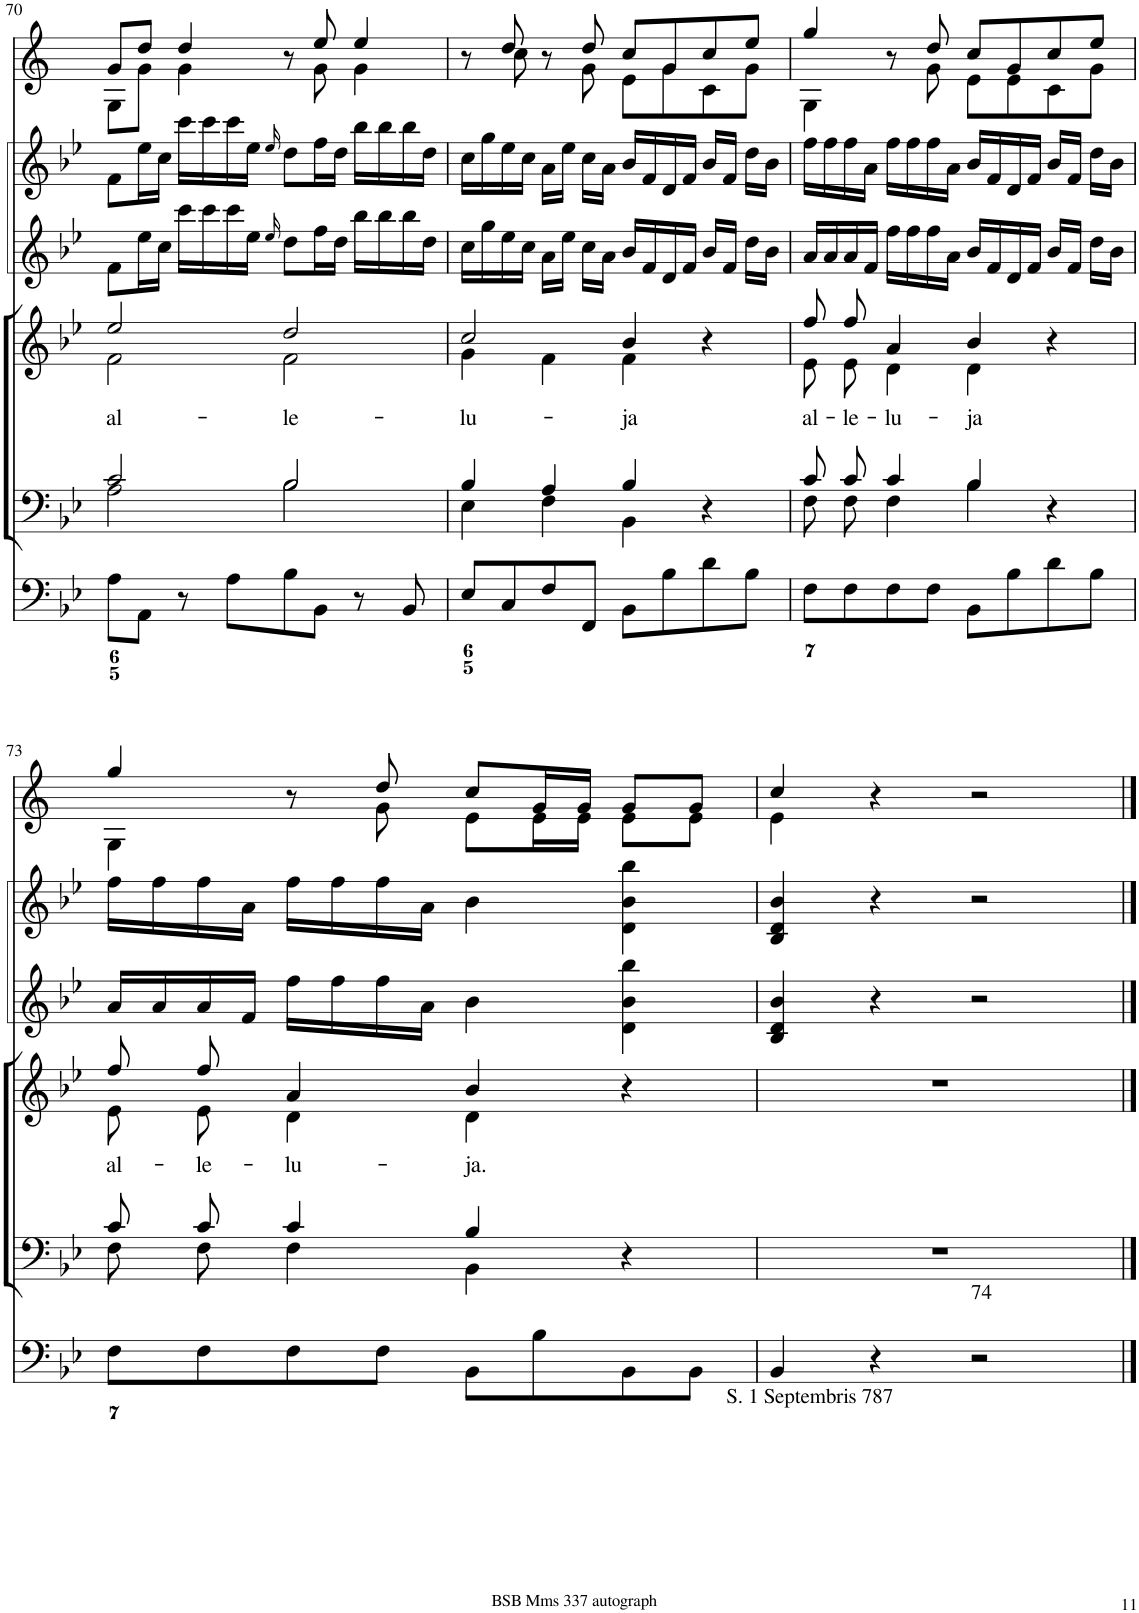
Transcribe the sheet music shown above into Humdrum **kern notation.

**kern	**kern	**kern	**text	**kern	**kern	**kern
*part6	*part5	*part4	*part4	*part3	*part2	*part1
*staff6	*staff5	*staff4	*staff4	*staff3	*staff2	*staff1
*I"Organ	*I"Voice	*I"Voice	*	*I"Violino 2	*I"Violino 1	*I"Clarini in B[b]
*	*	*	*	*I'Vln	*I'Vln	*
!!LO:PB:g=z
*clefF4	*clefF4	*clefG2	*	*clefG2	*clefG2	*clefG2
*	*	*	*	*	*	*Trd1c2
*k[b-e-]	*k[b-e-]	*k[b-e-]	*	*k[b-e-]	*k[b-e-]	*k[]
*M4/4	*M4/4	*M4/4	*	*M4/4	*M4/4	*M4/4
*met(c)	*met(c)	*met(c)	*	*met(c)	*met(c)	*met(c)
=70	=70	=70	=70	=70	=70	=70
*	*^	*	*	*	*	*
!	!	!	!	!LO:LY:b	!	!	!
*	*	*	*^	*	*	*	*^
8A\L	2c/	2A\	2ee-/	2f\	al-	8f\L	8f\L	8g/L	8G\L
8AA\J	.	.	.	.	.	16ee-\L	16ee-\L	8dd/J	8g\J
.	.	.	.	.	.	16cc\JJ	16cc\JJ	.	.
8r	.	.	.	.	.	16ccc\LL	16ccc\LL	4dd/	4g\
.	.	.	.	.	.	16ccc\	16ccc\	.	.
8A\L	.	.	.	.	.	16ccc\	16ccc\	.	.
.	.	.	.	.	.	16ee-\JJ	16ee-\JJ	.	.
.	.	.	.	.	.	16qee-/	16qee-/	.	.
!	!	!	!	!	!LO:LY:b	!	!	!	!
8B-\	2B-/	2B-\	2dd/	2f\	-le-	8dd\L	8dd\L	8r	8ryy
8BB-\J	.	.	.	.	.	16ff\L	16ff\L	8ee/	8g\
.	.	.	.	.	.	16dd\JJ	16dd\JJ	.	.
8r	.	.	.	.	.	16bb-\LL	16bb-\LL	4ee/	4g\
.	.	.	.	.	.	16bb-\	16bb-\	.	.
8BB-/	.	.	.	.	.	16bb-\	16bb-\	.	.
.	.	.	.	.	.	16dd\JJ	16dd\JJ	.	.
=71	=71	=71	=71	=71	=71	=71	=71	=71	=71
!	!	!	!	!	!LO:LY:b	!	!	!	!
8E-/L	4B-/	4E-\	2cc/	4g\	-lu-	16cc\LL	16cc\LL	8r	8ryy
.	.	.	.	.	.	16gg\	16gg\	.	.
8C/	.	.	.	.	.	16ee-\	16ee-\	8dd/	8cc\
.	.	.	.	.	.	16cc\JJ	16cc\JJ	.	.
8F/	4A/	4F\	.	4f\	.	16a\LL	16a\LL	8r	8ryy
.	.	.	.	.	.	16ee-\JJ	16ee-\JJ	.	.
8FF/J	.	.	.	.	.	16cc\LL	16cc\LL	8dd/	8g\
.	.	.	.	.	.	16a\JJ	16a\JJ	.	.
!	!	!	!	!	!LO:LY:b	!	!	!	!
8BB-\L	4B-/	4BB-\	4b-/	4f\	-ja	16b-/LL	16b-/LL	8cc/L	8e\L
.	.	.	.	.	.	16f/	16f/	.	.
8B-\	.	.	.	.	.	16d/	16d/	8g/	8g\
.	.	.	.	.	.	16f/JJ	16f/JJ	.	.
8d\	4r	4ryy	4r	4ryy	.	16b-/LL	16b-/LL	8cc/	8c\
.	.	.	.	.	.	16f/JJ	16f/JJ	.	.
8B-\J	.	.	.	.	.	16dd\LL	16dd\LL	8ee/J	8g\J
.	.	.	.	.	.	16b-\JJ	16b-\JJ	.	.
=72	=72	=72	=72	=72	=72	=72	=72	=72	=72
!	!	!	!	!	!LO:LY:b	!	!	!	!
8F\L	8c/L	8F\L	8ff/L	8e-\L	al-	16a/LL	16ff\LL	4gg/	4G\
.	.	.	.	.	.	16a/	16ff\	.	.
!	!	!	!	!	!LO:LY:b	!	!	!	!
8F\	8c/J	8F\J	8ff/J	8e-\J	-le-	16a/	16ff\	.	.
.	.	.	.	.	.	16f/JJ	16a\JJ	.	.
!	!	!	!	!	!LO:LY:b	!	!	!	!
8F\	4c/	4F\	4a/	4d\	-lu-	16ff\LL	16ff\LL	8r	8ryy
.	.	.	.	.	.	16ff\	16ff\	.	.
8F\J	.	.	.	.	.	16ff\	16ff\	8dd/	8g\
.	.	.	.	.	.	16a\JJ	16a\JJ	.	.
!	!	!	!	!	!LO:LY:b	!	!	!	!
8BB-\L	4B-/	4B-\	4b-/	4d\	-ja	16b-/LL	16b-/LL	8cc/L	8e\L
.	.	.	.	.	.	16f/	16f/	.	.
8B-\	.	.	.	.	.	16d/	16d/	8g/	8e\
.	.	.	.	.	.	16f/JJ	16f/JJ	.	.
8d\	4r	4ryy	4r	4ryy	.	16b-/LL	16b-/LL	8cc/	8c\
.	.	.	.	.	.	16f/JJ	16f/JJ	.	.
8B-\J	.	.	.	.	.	16dd\LL	16dd\LL	8ee/J	8g\J
.	.	.	.	.	.	16b-\JJ	16b-\JJ	.	.
!!LO:LB:g=z	!!
=73	=73	=73	=73	=73	=73	=73	=73	=73	=73
!	!	!	!	!	!LO:LY:b	!	!	!	!
8F\L	8c/L	8F\L	8ff/L	8e-\L	al-	16a/LL	16ff\LL	4gg/	4G\
.	.	.	.	.	.	16a/	16ff\	.	.
!	!	!	!	!	!LO:LY:b	!	!	!	!
8F\	8c/J	8F\J	8ff/J	8e-\J	-le-	16a/	16ff\	.	.
.	.	.	.	.	.	16f/JJ	16a\JJ	.	.
!	!	!	!	!	!LO:LY:b	!	!	!	!
8F\	4c/	4F\	4a/	4d\	-lu-	16ff\LL	16ff\LL	8r	8ryy
.	.	.	.	.	.	16ff\	16ff\	.	.
8F\J	.	.	.	.	.	16ff\	16ff\	8dd/	8g\
.	.	.	.	.	.	16a\JJ	16a\JJ	.	.
!	!	!	!	!	!LO:LY:b	!	!	!	!
8BB-\L	4B-/	4BB-\	4b-/	4d\	-ja.	4b-\	4b-\	8cc/L	8e\L
8B-\	.	.	.	.	.	.	.	16g/L	16e\L
.	.	.	.	.	.	.	.	16g/JJ	16e\JJ
8BB-\	4r	4ryy	4r	4ryy	.	4d\ 4b-\ 4bb-\	4d\ 4b-\ 4bb-\	8g/L	8e\L
8BB-\J	.	.	.	.	.	.	.	8g/J	8e\J
*	*v	*v	*	*	*	*	*	*	*
*	*	*v	*v	*	*	*	*	*
=74	=74	=74	=74	=74	=74	=74	=74
!LO:TX:b:t=S. 1 Septembris 787	!	!	!	!	!	!	!
4BB-/	1r	1r	.	4B-/ 4d/ 4b-/	4B-/ 4d/ 4b-/	4cc/	4e\
4r	.	.	.	4r	4r	4r	2.ryy
!LO:TX:a:t=74	!	!	!	!	!	!	!
2r	.	.	.	2r	2r	2r	.
*	*	*	*	*	*	*v	*v
==	==	==	==	==	==	==
*-	*-	*-	*-	*-	*-	*-
